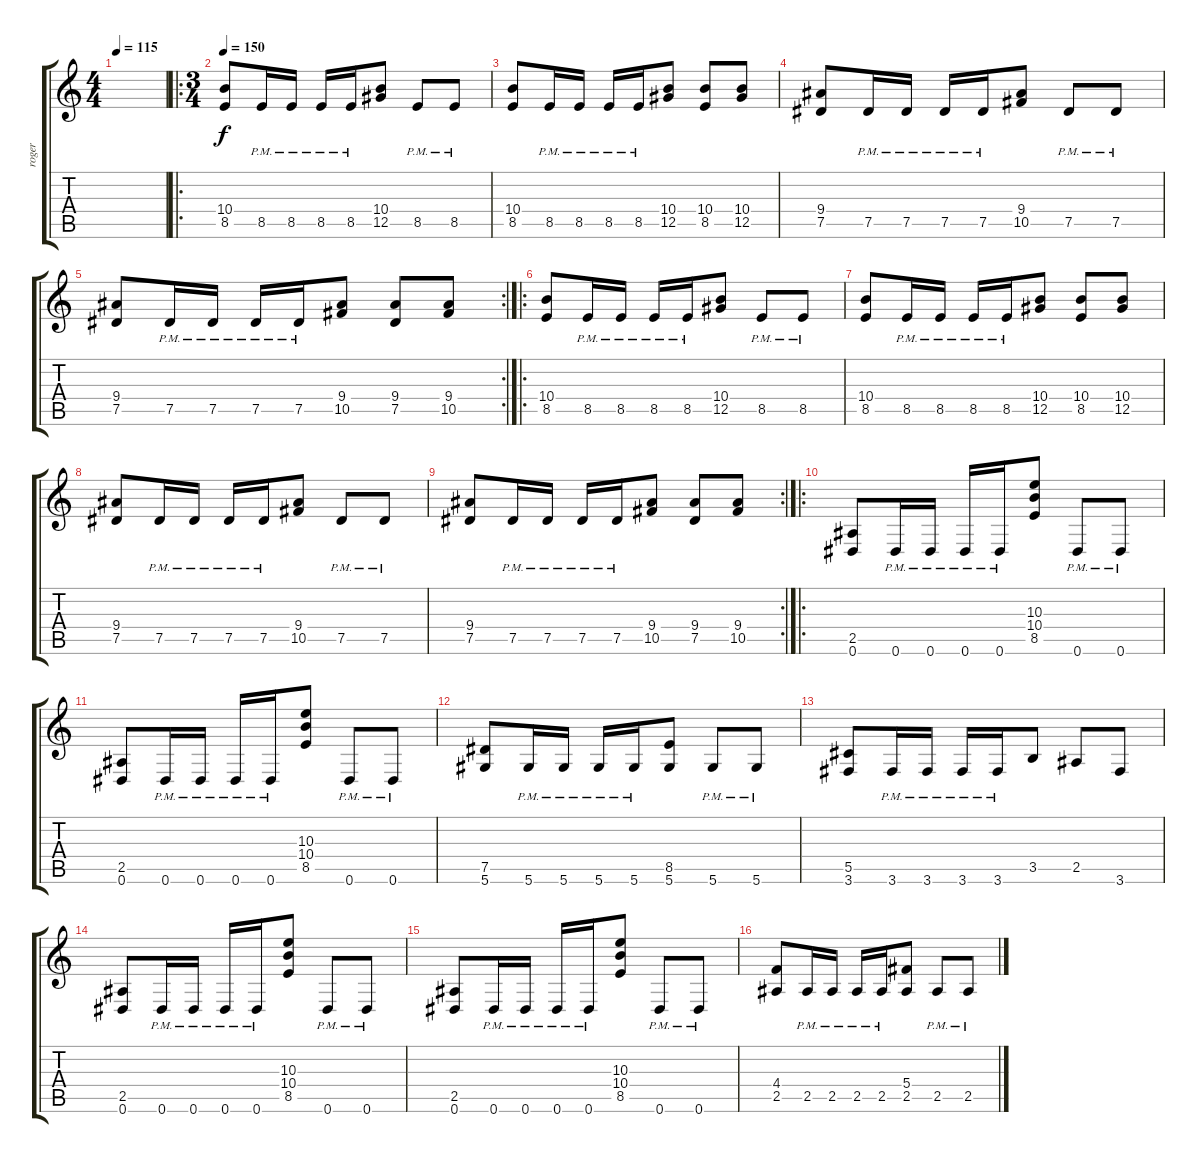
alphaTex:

\track ("roger" "roger") {instrument distortionguitar}
\staff {score tabs}
\tuning (Eb4 Bb3 Gb3 Db3 Ab2 Eb2) {hide}
\ts (4 4)
\tempo 115
\clef g2
\ks c
|
\ro
\ts (3 4)
\tempo 150
(10.4 8.5).8 8.5{pm}.16 8.5{pm}.16 8.5{pm}.16 8.5{pm}.16 (10.4 12.5).8 8.5{pm}.8 8.5{pm}.8 |
(10.4 8.5).8 8.5{pm}.16 8.5{pm}.16 8.5{pm}.16 8.5{pm}.16 (10.4 12.5).8 (10.4 8.5).8 (10.4 12.5).8 |
(9.4 7.5).8 7.5{pm}.16 7.5{pm}.16 7.5{pm}.16 7.5{pm}.16 (9.4 10.5).8 7.5{pm}.8 7.5{pm}.8 |
\rc 2
(9.4 7.5).8 7.5{pm}.16 7.5{pm}.16 7.5{pm}.16 7.5{pm}.16 (9.4 10.5).8 (9.4 7.5).8 (9.4 10.5).8 |
\ro
(10.4 8.5).8 8.5{pm}.16 8.5{pm}.16 8.5{pm}.16 8.5{pm}.16 (10.4 12.5).8 8.5{pm}.8 8.5{pm}.8 |
(10.4 8.5).8 8.5{pm}.16 8.5{pm}.16 8.5{pm}.16 8.5{pm}.16 (10.4 12.5).8 (10.4 8.5).8 (10.4 12.5).8 |
(9.4 7.5).8 7.5{pm}.16 7.5{pm}.16 7.5{pm}.16 7.5{pm}.16 (9.4 10.5).8 7.5{pm}.8 7.5{pm}.8 |
\rc 2
(9.4 7.5).8 7.5{pm}.16 7.5{pm}.16 7.5{pm}.16 7.5{pm}.16 (9.4 10.5).8 (9.4 7.5).8 (9.4 10.5).8 |
\ro
(2.5 0.6).8 0.6{pm}.16 0.6{pm}.16 0.6{pm}.16 0.6{pm}.16 (10.3 10.4 8.5).8 0.6{pm}.8 0.6{pm}.8 |
(2.5 0.6).8 0.6{pm}.16 0.6{pm}.16 0.6{pm}.16 0.6{pm}.16 (10.3 10.4 8.5).8 0.6{pm}.8 0.6{pm}.8 |
(7.5 5.6).8 5.6{pm}.16 5.6{pm}.16 5.6{pm}.16 5.6{pm}.16 (8.5 5.6).8 5.6{pm}.8 5.6{pm}.8 |
(5.5 3.6).8 3.6{pm}.16 3.6{pm}.16 3.6{pm}.16 3.6{pm}.16 3.5.8 2.5.8 3.6.8 |
(2.5 0.6).8 0.6{pm}.16 0.6{pm}.16 0.6{pm}.16 0.6{pm}.16 (10.3 10.4 8.5).8 0.6{pm}.8 0.6{pm}.8 |
(2.5 0.6).8 0.6{pm}.16 0.6{pm}.16 0.6{pm}.16 0.6{pm}.16 (10.3 10.4 8.5).8 0.6{pm}.8 0.6{pm}.8 |
(4.4 2.5).8 2.5{pm}.16 2.5{pm}.16 2.5{pm}.16 2.5{pm}.16 (5.4 2.5).8 2.5{pm}.8 2.5{pm}.8
